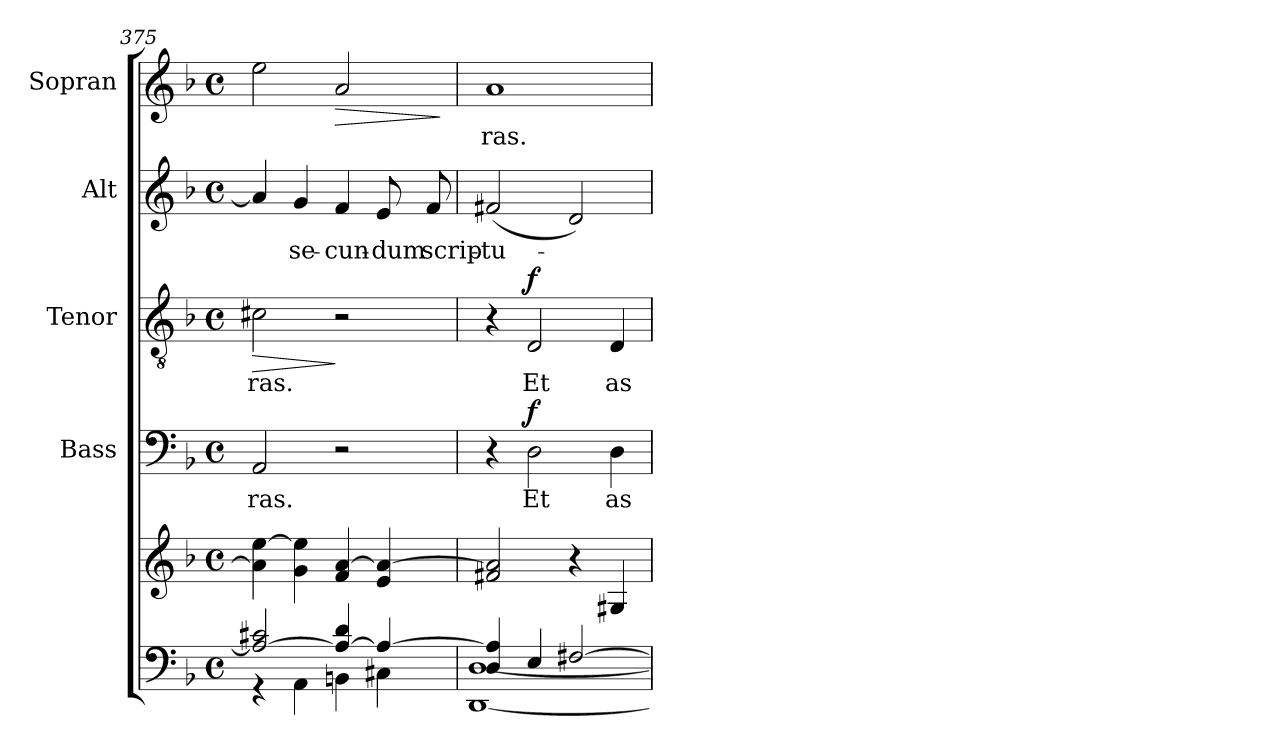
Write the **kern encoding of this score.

**kern	**kern	**kern	**text	**dynam	**kern	**text	**dynam	**kern	**text	**kern	**text	**dynam
*part5	*part5	*part4	*part4	*part4	*part3	*part3	*part3	*part2	*part2	*part1	*part1	*part1
*staff6	*staff5	*staff4	*staff4	*staff4	*staff3	*staff3	*staff3	*staff2	*staff2	*staff1	*staff1	*staff1
*	*	*I"Bass	*	*	*I"Tenor	*	*	*I"Alt	*	*I"Sopran	*	*
*	*	*I'B.	*	*	*I'T.	*	*	*I'A.	*	*I'S.	*	*
!!LO:LB:g=z
*clefF4	*clefG2	*clefF4	*	*	*clefGv2	*	*	*clefG2	*	*clefG2	*	*
*k[b-]	*k[b-]	*k[b-]	*	*	*k[b-]	*	*	*k[b-]	*	*k[b-]	*	*
*F:	*F:	*F:	*	*	*F:	*	*	*F:	*	*F:	*	*
*M4/4	*M4/4	*M4/4	*	*	*M4/4	*	*	*M4/4	*	*M4/4	*	*
*met(c)	*met(c)	*met(c)	*	*	*met(c)	*	*	*met(c)	*	*met(c)	*	*
=375	=375	=375	=375	=375	=375	=375	=375	=375	=375	=375	=375	=375
*^	*	*	*	*	*	*	*	*	*	*	*	*
!	!	!	!	!LO:LY:b	!	!	!LO:LY:b	!LO:HP:b	!	!	!	!	!
2A/_ 2c#X/	4r	4a\] [4ee\	2AA/	-ras.	.	2c#X\	-ras.	>	4a/]	.	2ee\	.	.
!	!	!	!	!	!	!	!	!	!	!LO:LY:b	!	!	!
.	4AA\	4g\ 4ee\]	.	.	.	.	.	.	4g/	se-	.	.	.
!	!	!	!	!	!	!	!	!	!	!LO:LY:b	!	!	!LO:HP:b
4A/_ 4d/	4BBn\	4f/ [>4a/	2r	.	.	2r	.	]	4f/	-cun-	2a/	.	>
!	!	!	!	!	!	!	!	!	!	!LO:LY:b	!	!	!
4A/_	4C#X\	4e/ 4a/_	.	.	.	.	.	.	8e/	-dum	.	.	.
!	!	!	!	!	!	!	!	!	!	!LO:LY:b	!	!	!
.	.	.	.	.	.	.	.	.	8f/	scrip-	.	.	.
*v	*v	*	*	*	*	*	*	*	*	*	*	*	*
.	.	.	.	.	.	.	.	.	.	.	.	]
=376	=376	=376	=376	=376	=376	=376	=376	=376	=376	=376	=376	=376
*^	*	*	*	*	*	*	*	*	*	*	*	*
!	!	!	!	!	!	!	!	!	!	!LO:LY:b	!	!LO:LY:b	!
4D/ 4A/]	[<1DD [<1D	2f#X/ 2a/]	4r	.	.	4r	.	.	(<2f#X/	-tu-	1a	-ras.	.
!	!	!	!	!LO:LY:b	!LO:DY:a	!	!LO:LY:b	!LO:DY:a	!	!	!	!	!
4E/	.	.	2D\	Et	f	2D/	Et	f	.	.	.	.	.
[>2F#X/	.	4r	.	.	.	.	.	.	2d/)	.	.	.	.
!	!	!	!	!LO:LY:b	!	!	!LO:LY:b	!	!	!	!	!	!
.	.	4G#X/	4D\	as-	.	4D/	as-	.	.	.	.	.	.
*v	*v	*	*	*	*	*	*	*	*	*	*	*	*
=	=	=	=	=	=	=	=	=	=	=	=	=
*-	*-	*-	*-	*-	*-	*-	*-	*-	*-	*-	*-	*-
